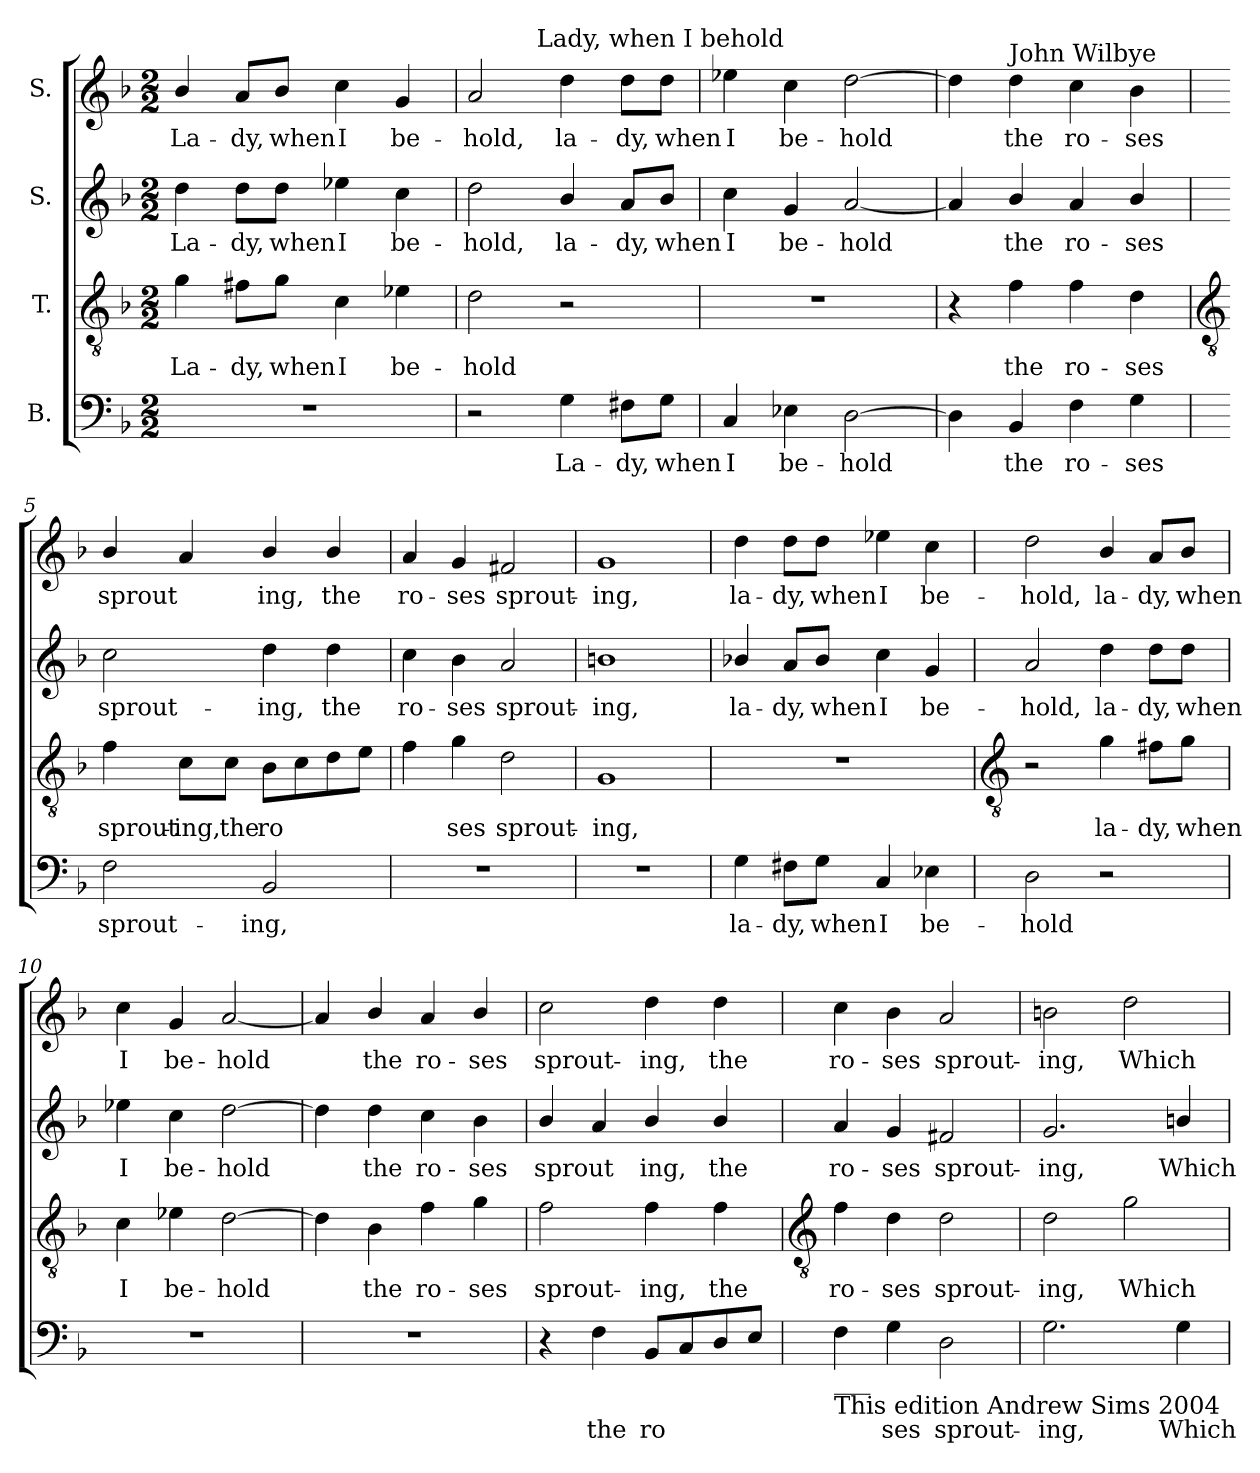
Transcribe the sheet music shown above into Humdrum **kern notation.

**kern	**text	**kern	**text	**kern	**text	**kern	**text
*part4	*part4	*part3	*part3	*part2	*part2	*part1	*part1
*staff4	*staff4	*staff3	*staff3	*staff2	*staff2	*staff1	*staff1
*I"B.	*	*I"T.	*	*I"S.	*	*I"S.	*
*clefF4	*	*clefGv2	*	*clefG2	*	*clefG2	*
*k[b-]	*	*k[b-]	*	*k[b-]	*	*k[b-]	*
*F:	*	*F:	*	*F:	*	*F:	*
*M2/2	*	*M2/2	*	*M2/2	*	*M2/2	*
=1	=1	=1	=1	=1	=1	=1	=1
!	!	!	!LO:LY:b	!	!LO:LY:b	!	!LO:LY:b
1r	.	4g	La-	4dd	La-	4b-/	La-
!	!	!	!LO:LY:b	!	!LO:LY:b	!	!LO:LY:b
.	.	8f#XL	-dy,	8ddL	-dy,	8aL	-dy,
!	!	!	!LO:LY:b	!	!LO:LY:b	!	!LO:LY:b
.	.	8gJ	when	8ddJ	when	8b-J	when
!	!	!	!LO:LY:b	!	!LO:LY:b	!	!LO:LY:b
.	.	4c	I	4ee-X	I	4cc	I
!	!	!	!LO:LY:b	!	!LO:LY:b	!	!LO:LY:b
.	.	4e-X	be-	4cc	be-	4g	be-
=2	=2	=2	=2	=2	=2	=2	=2
!	!	!	!LO:LY:b	!	!LO:LY:b	!	!LO:LY:b
2r	.	2d	-hold	2dd	-hold,	2a	-hold,
!	!LO:LY:b	!	!	!	!LO:LY:b	!	!LO:LY:b
4G	La-	2r	.	4b-/	la-	4dd	la-
!	!LO:LY:b	!	!	!	!LO:LY:b	!	!LO:LY:b
8F#XL	-dy,	.	.	8aL	-dy,	8ddL	-dy,
!	!	!	!	!	!	!LO:TX:a:cj:t=Lady, when I behold	!
!	!LO:LY:b	!	!	!	!LO:LY:b	!	!LO:LY:b
8GJ	when	.	.	8b-J	when	8ddJ	when
=3	=3	=3	=3	=3	=3	=3	=3
!	!LO:LY:b	!	!	!	!LO:LY:b	!	!LO:LY:b
4C	I	1r	.	4cc	I	4ee-X	I
!	!LO:LY:b	!	!	!	!LO:LY:b	!	!LO:LY:b
4E-X	be-	.	.	4g	be-	4cc	be-
!	!LO:LY:b	!	!	!	!LO:LY:b	!	!LO:LY:b
[2D	-hold	.	.	[2a	-hold	[2dd	-hold
=4	=4	=4	=4	=4	=4	=4	=4
4D]	.	4r	.	4a]	.	4dd]	.
!	!	!	!	!	!	!LO:TX:a:t=John Wilbye	!
!	!LO:LY:b	!	!LO:LY:b	!	!LO:LY:b	!	!LO:LY:b
4BB-	the	4f	the	4b-/	the	4dd	the
!	!LO:LY:b	!	!LO:LY:b	!	!LO:LY:b	!	!LO:LY:b
4F	ro-	4f	ro-	4a/	ro-	4cc	ro-
!	!LO:LY:b	!	!LO:LY:b	!	!LO:LY:b	!	!LO:LY:b
4G	-ses	4d	-ses	4b-/	-ses	4b-	-ses
!!LO:LB:g=z
=5	=5	=5	=5	=5	=5	=5	=5
*	*	*clefGv2	*	*	*	*	*
!	!LO:LY:b	!	!LO:LY:b	!	!LO:LY:b	!	!LO:LY:b
2F	sprout-	4f	sprout-	2cc	sprout-	4b-/	sprout
!	!	!	!LO:LY:b	!	!	!	!
.	.	8cL	-ing,	.	.	4a/	.
!	!	!	!LO:LY:b	!	!	!	!
.	.	8cJ	the	.	.	.	.
!	!LO:LY:b	!	!LO:LY:b	!	!LO:LY:b	!	!LO:LY:b
2BB-	-ing,	8B-L	ro	4dd	-ing,	4b-/	ing,
.	.	8c	.	.	.	.	.
!	!	!	!	!	!LO:LY:b	!	!LO:LY:b
.	.	8d	.	4dd	the	4b-/	the
.	.	8eJ	.	.	.	.	.
=6	=6	=6	=6	=6	=6	=6	=6
!	!	!	!	!	!LO:LY:b	!	!LO:LY:b
1r	.	4f	.	4cc	ro-	4a	ro-
!	!	!	!LO:LY:b	!	!LO:LY:b	!	!LO:LY:b
.	.	4g	ses	4b-	-ses	4g	-ses
!	!	!	!LO:LY:b	!	!LO:LY:b	!	!LO:LY:b
.	.	2d	sprout-	2a	sprout-	2f#X	sprout-
=7	=7	=7	=7	=7	=7	=7	=7
!	!	!	!LO:LY:b	!	!LO:LY:b	!	!LO:LY:b
1r	.	1G	-ing,	1bn	-ing,	1g	-ing,
=8	=8	=8	=8	=8	=8	=8	=8
!	!LO:LY:b	!	!	!	!LO:LY:b	!	!LO:LY:b
4G	la-	1r	.	4b-X/	la-	4dd	la-
!	!LO:LY:b	!	!	!	!LO:LY:b	!	!LO:LY:b
8F#XL	-dy,	.	.	8aL	-dy,	8ddL	-dy,
!	!LO:LY:b	!	!	!	!LO:LY:b	!	!LO:LY:b
8GJ	when	.	.	8b-J	when	8ddJ	when
!	!LO:LY:b	!	!	!	!LO:LY:b	!	!LO:LY:b
4C	I	.	.	4cc	I	4ee-X	I
!	!LO:LY:b	!	!	!	!LO:LY:b	!	!LO:LY:b
4E-X	be-	.	.	4g	be-	4cc	be-
!!LO:LB:g=z
=9	=9	=9	=9	=9	=9	=9	=9
*	*	*clefGv2	*	*	*	*	*
!	!LO:LY:b	!	!	!	!LO:LY:b	!	!LO:LY:b
2D	-hold	2r	.	2a	-hold,	2dd	-hold,
!	!	!	!LO:LY:b	!	!LO:LY:b	!	!LO:LY:b
2r	.	4g	la-	4dd	la-	4b-/	la-
!	!	!	!LO:LY:b	!	!LO:LY:b	!	!LO:LY:b
.	.	8f#XL	-dy,	8ddL	-dy,	8aL	-dy,
!	!	!	!LO:LY:b	!	!LO:LY:b	!	!LO:LY:b
.	.	8gJ	when	8ddJ	when	8b-J	when
=10	=10	=10	=10	=10	=10	=10	=10
!	!	!	!LO:LY:b	!	!LO:LY:b	!	!LO:LY:b
1r	.	4c	I	4ee-X	I	4cc	I
!	!	!	!LO:LY:b	!	!LO:LY:b	!	!LO:LY:b
.	.	4e-X	be-	4cc	be-	4g	be-
!	!	!	!LO:LY:b	!	!LO:LY:b	!	!LO:LY:b
.	.	[2d	-hold	[2dd	-hold	[2a	-hold
=11	=11	=11	=11	=11	=11	=11	=11
1r	.	4d]	.	4dd]	.	4a]	.
!	!	!	!LO:LY:b	!	!LO:LY:b	!	!LO:LY:b
.	.	4B-	the	4dd	the	4b-/	the
!	!	!	!LO:LY:b	!	!LO:LY:b	!	!LO:LY:b
.	.	4f	ro-	4cc	ro-	4a/	ro-
!	!	!	!LO:LY:b	!	!LO:LY:b	!	!LO:LY:b
.	.	4g	-ses	4b-	-ses	4b-/	-ses
=12	=12	=12	=12	=12	=12	=12	=12
!	!	!	!LO:LY:b	!	!LO:LY:b	!	!LO:LY:b
4r	.	2f	sprout-	4b-/	sprout	2cc	sprout-
!	!LO:LY:b	!	!	!	!	!	!
4F	the	.	.	4a/	.	.	.
!	!LO:LY:b	!	!LO:LY:b	!	!LO:LY:b	!	!LO:LY:b
8BB-L	ro	4f	-ing,	4b-/	ing,	4dd	-ing,
8C	.	.	.	.	.	.	.
!	!	!	!LO:LY:b	!	!LO:LY:b	!	!LO:LY:b
8D	.	4f	the	4b-/	the	4dd	the
8EJ	.	.	.	.	.	.	.
!!LO:LB:g=z
=13	=13	=13	=13	=13	=13	=13	=13
*	*	*clefGv2	*	*	*	*	*
!LO:TX:b:t=___	!	!	!	!	!	!	!
!LO:TX:b:t=This edition  Andrew Sims 2004	!	!	!	!	!	!	!
!	!	!	!LO:LY:b	!	!LO:LY:b	!	!LO:LY:b
4F	.	4f	ro-	4a	ro-	4cc	ro-
!	!LO:LY:b	!	!LO:LY:b	!	!LO:LY:b	!	!LO:LY:b
4G	ses	4d	-ses	4g	-ses	4b-	-ses
!	!LO:LY:b	!	!LO:LY:b	!	!LO:LY:b	!	!LO:LY:b
2D	sprout-	2d	sprout-	2f#X	sprout-	2a	sprout-
=14	=14	=14	=14	=14	=14	=14	=14
!	!LO:LY:b	!	!LO:LY:b	!	!LO:LY:b	!	!LO:LY:b
2.G	-ing,	2d	-ing,	2.g	-ing,	2bn	-ing,
!	!	!	!LO:LY:b	!	!	!	!LO:LY:b
.	.	2g	Which	.	.	2dd	Which
!	!LO:LY:b	!	!	!	!LO:LY:b	!	!
4G	Which	.	.	4bn/	Which	.	.
=	=	=	=	=	=	=	=
*-	*-	*-	*-	*-	*-	*-	*-
